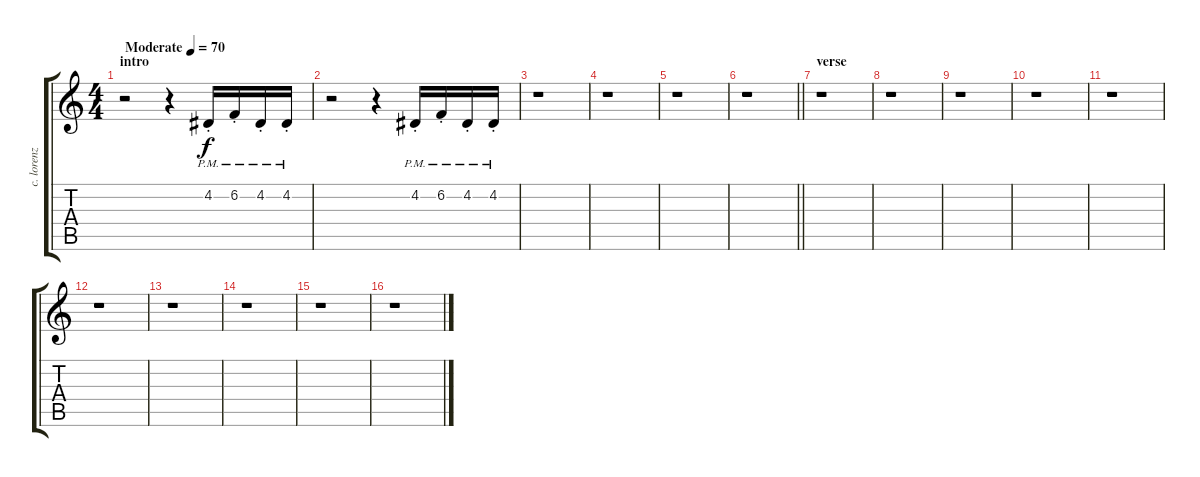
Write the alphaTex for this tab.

\track ("c. lorenz - keyboards" "c. lorenz ") {instrument birdtweet}
\staff {score tabs}
\tuning (E4 B3 G3 D3 A2 E2) {hide}
\ts (4 4)
\section ("" "intro")
\tempo (70 "Moderate")
\clef g2
\ks c
r.2{dy f instrument birdtweet} r.4 4.2{pm st}.16 6.2{pm st}.16 4.2{pm st}.16 4.2{pm st}.16 |
r.2 r.4 4.2{pm st}.16 6.2{pm st}.16 4.2{pm st}.16 4.2{pm st}.16 |
r.1 |
r.1 |
r.1 |
\barLineRight lightlight
r.1 |
\section ("" "verse")
r.1 |
r.1 |
r.1 |
r.1 |
r.1 |
r.1 |
r.1 |
r.1 |
r.1 |
r.1
